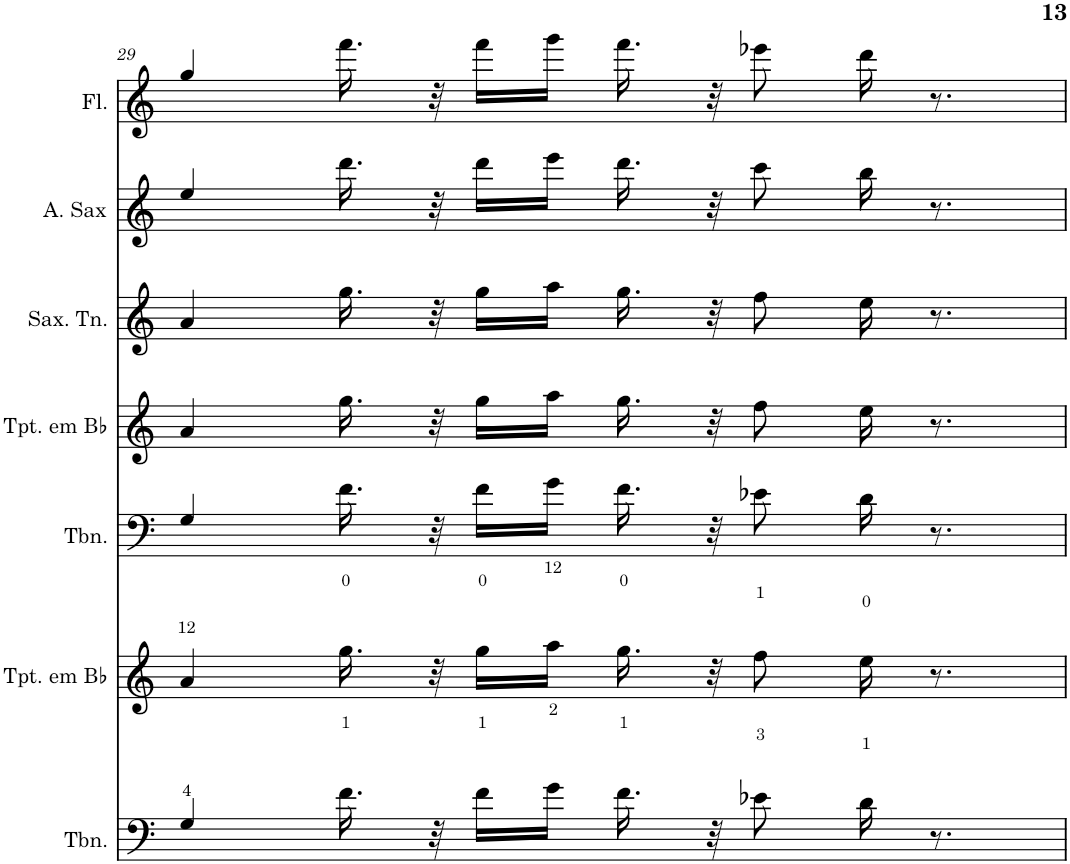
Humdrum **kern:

**kern	**kern	**kern	**kern	**kern	**kern	**kern
*part7	*part6	*part5	*part4	*part3	*part2	*part1
*staff7	*staff6	*staff5	*staff4	*staff3	*staff2	*staff1
*I"Trombone	*I"Trompete em Bb	*I"Trombone	*I"Trompete em Bb	*I"Saxofone Tenor	*I"Saxofone Alto	*I"Flauta Transversal
*I'Tbn.	*I'Tpt. em Bb	*I'Tbn.	*I'Tpt. em Bb	*I'Sax. Tn.	*	*I'Fl.
!!LO:PB:g=z
*clefF4	*clefG2	*clefF4	*clefG2	*clefG2	*clefG2	*clefG2
*	*Trd1c2	*	*Trd1c2	*Trd8c14	*Trd5c9	*
*k[]	*k[]	*k[]	*k[]	*k[]	*k[]	*k[]
*M4/4	*M4/4	*M4/4	*M4/4	*M4/4	*M4/4	*M4/4
=29	=29	=29	=29	=29	=29	=29
4G/	4a/	4G/	4a/	4a/	4ee/	4gg/
16.f\	16.gg\	16.f\	16.gg\	16.gg\	16.ddd\	16.fff\
32r	32r	32r	32r	32r	32r	32r
16f\LL	16gg\LL	16f\LL	16gg\LL	16gg\LL	16ddd\LL	16fff\LL
16g\JJ	16aa\JJ	16g\JJ	16aa\JJ	16aa\JJ	16eee\JJ	16ggg\JJ
16.f\	16.gg\	16.f\	16.gg\	16.gg\	16.ddd\	16.fff\
32r	32r	32r	32r	32r	32r	32r
8e-X\	8ff\	8e-X\	8ff\	8ff\	8ccc\	8eee-X\
16d\	16ee\	16d\	16ee\	16ee\	16bb\	16ddd\
8.r	8.r	8.r	8.r	8.r	8.r	8.r
=	=	=	=	=	=	=
*-	*-	*-	*-	*-	*-	*-
